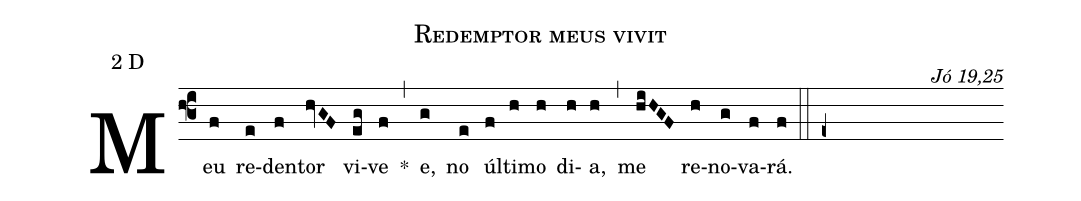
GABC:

name: Redemptor meus vivit;
mode: 2;
mode-differentia: D;
commentary: Jó 19,25;
%%
(f3)

Meu(f) re(e)den(f)tor(hvGF) vi(eg)ve(f) *(,) e,(g) no(e) úl(f)ti(h)mo(h) di(h)a,(h) (,) me(hiHGF) re(h)no(g)va(f)rá.(f)

(::)

(e+)
